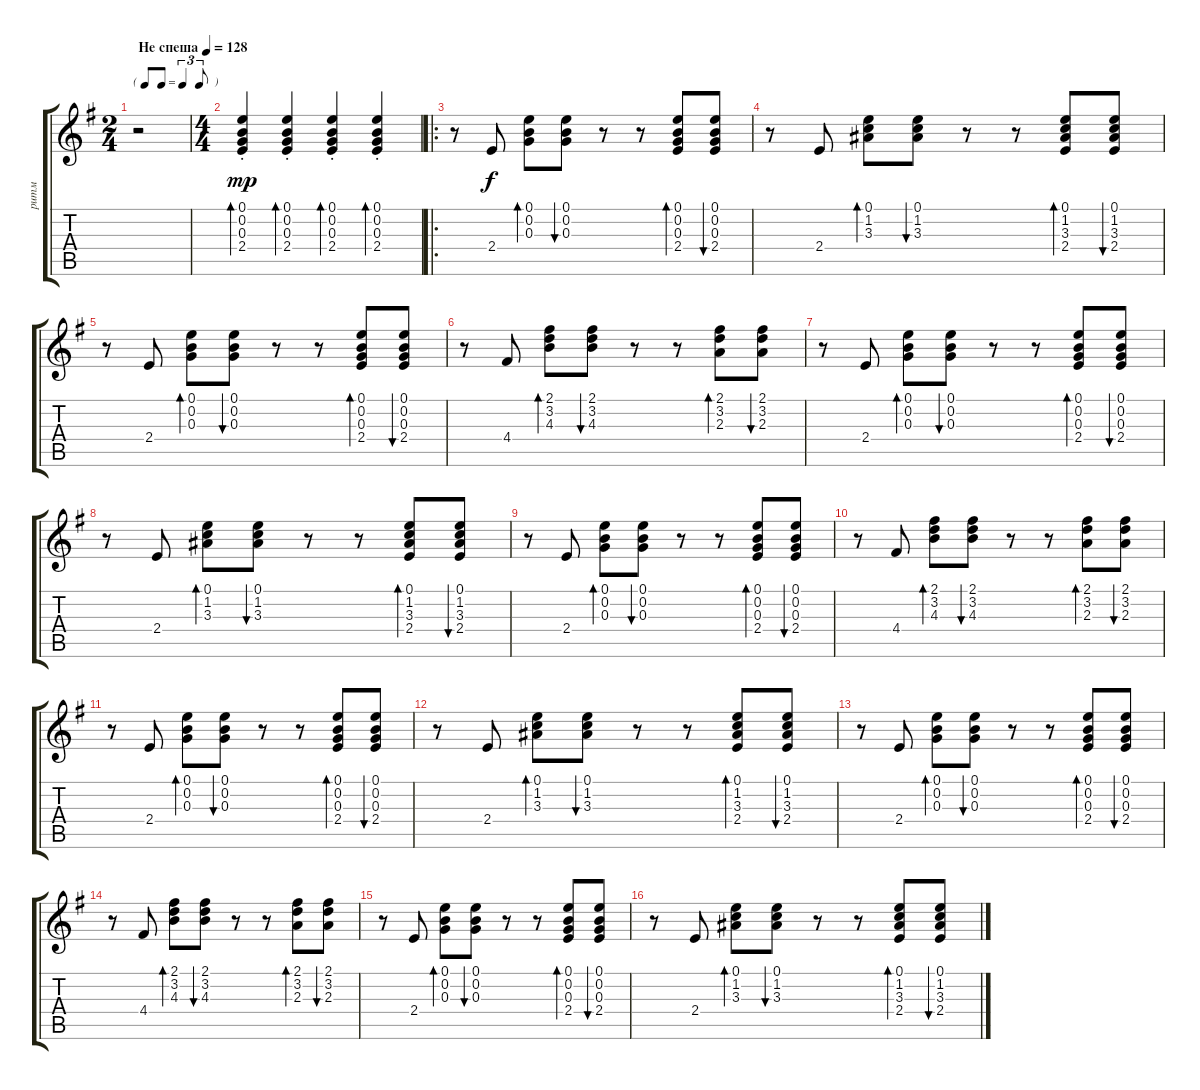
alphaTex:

\track ("ритм" "ритм") {instrument acousticguitarsteel}
\staff {score tabs}
\tuning (E4 B3 G3 D3 A2 E2) {hide}
\ts (2 4)
\tf triplet8th
\tempo (128 "Не спеша")
\clef g2
\ks eminor
r.2{dy mp instrument acousticguitarsteel} |
\ts (4 4)
(0.1{st} 0.2{st} 0.3{st} 2.4{st}).4{bd 60} (0.1{st} 0.2{st} 0.3{st} 2.4{st}).4{bd 60} (0.1{st} 0.2{st} 0.3{st} 2.4{st}).4{bd 60} (0.1{st} 0.2{st} 0.3{st} 2.4{st}).4{bd 60} |
\ro
r.8 2.4.8{dy f} (0.1 0.2 0.3).8{bd 60} (0.1 0.2 0.3).8{bu 60} r.8 r.8 (0.1 0.2 0.3 2.4).8{bd 60} (0.1 0.2 0.3 2.4).8{bu 60} |
r.8 2.4.8 (0.1 1.2 3.3).8{bd 60} (0.1 1.2 3.3).8{bu 60} r.8 r.8 (0.1 1.2 3.3 2.4).8{bd 60} (0.1 1.2 3.3 2.4).8{bu 60} |
r.8 2.4.8 (0.1 0.2 0.3).8{bd 60} (0.1 0.2 0.3).8{bu 60} r.8 r.8 (0.1 0.2 0.3 2.4).8{bd 60} (0.1 0.2 0.3 2.4).8{bu 60} |
r.8 4.4.8 (2.1 3.2 4.3).8{bd 60} (2.1 3.2 4.3).8{bu 60} r.8 r.8 (2.1 3.2 2.3).8{bd 60} (2.1 3.2 2.3).8{bu 60} |
r.8 2.4.8 (0.1 0.2 0.3).8{bd 60} (0.1 0.2 0.3).8{bu 60} r.8 r.8 (0.1 0.2 0.3 2.4).8{bd 60} (0.1 0.2 0.3 2.4).8{bu 60} |
r.8 2.4.8 (0.1 1.2 3.3).8{bd 60} (0.1 1.2 3.3).8{bu 60} r.8 r.8 (0.1 1.2 3.3 2.4).8{bd 60} (0.1 1.2 3.3 2.4).8{bu 60} |
r.8 2.4.8 (0.1 0.2 0.3).8{bd 60} (0.1 0.2 0.3).8{bu 60} r.8 r.8 (0.1 0.2 0.3 2.4).8{bd 60} (0.1 0.2 0.3 2.4).8{bu 60} |
r.8 4.4.8 (2.1 3.2 4.3).8{bd 60} (2.1 3.2 4.3).8{bu 60} r.8 r.8 (2.1 3.2 2.3).8{bd 60} (2.1 3.2 2.3).8{bu 60} |
r.8 2.4.8 (0.1 0.2 0.3).8{bd 60} (0.1 0.2 0.3).8{bu 60} r.8 r.8 (0.1 0.2 0.3 2.4).8{bd 60} (0.1 0.2 0.3 2.4).8{bu 60} |
r.8 2.4.8 (0.1 1.2 3.3).8{bd 60} (0.1 1.2 3.3).8{bu 60} r.8 r.8 (0.1 1.2 3.3 2.4).8{bd 60} (0.1 1.2 3.3 2.4).8{bu 60} |
r.8 2.4.8 (0.1 0.2 0.3).8{bd 60} (0.1 0.2 0.3).8{bu 60} r.8 r.8 (0.1 0.2 0.3 2.4).8{bd 60} (0.1 0.2 0.3 2.4).8{bu 60} |
r.8 4.4.8 (2.1 3.2 4.3).8{bd 60} (2.1 3.2 4.3).8{bu 60} r.8 r.8 (2.1 3.2 2.3).8{bd 60} (2.1 3.2 2.3).8{bu 60} |
r.8 2.4.8 (0.1 0.2 0.3).8{bd 60} (0.1 0.2 0.3).8{bu 60} r.8 r.8 (0.1 0.2 0.3 2.4).8{bd 60} (0.1 0.2 0.3 2.4).8{bu 60} |
r.8 2.4.8 (0.1 1.2 3.3).8{bd 60} (0.1 1.2 3.3).8{bu 60} r.8 r.8 (0.1 1.2 3.3 2.4).8{bd 60} (0.1 1.2 3.3 2.4).8{bu 60}
